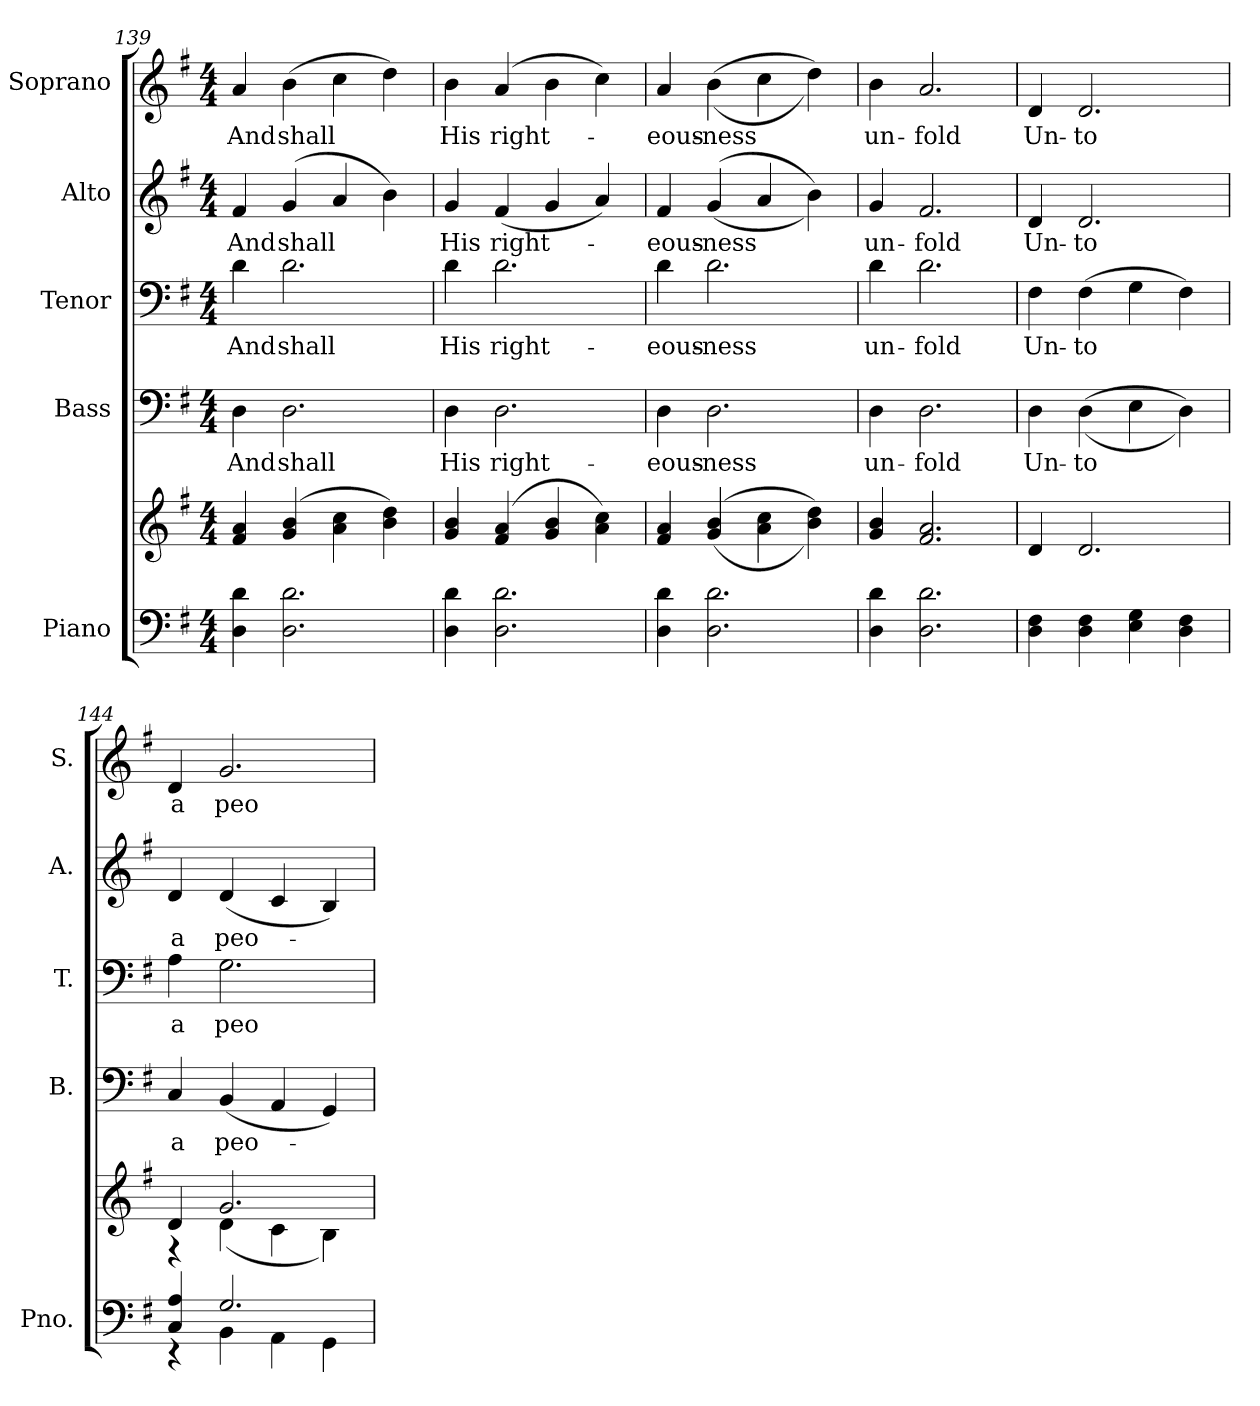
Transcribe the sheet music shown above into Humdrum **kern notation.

**kern	**kern	**kern	**text	**kern	**text	**kern	**text	**kern	**text
*part5	*part5	*part4	*part4	*part3	*part3	*part2	*part2	*part1	*part1
*staff6	*staff5	*staff4	*staff4	*staff3	*staff3	*staff2	*staff2	*staff1	*staff1
*I"Piano	*	*I"Bass	*	*I"Tenor	*	*I"Alto	*	*I"Soprano	*
*I'Pno.	*	*I'B.	*	*I'T.	*	*I'A.	*	*I'S.	*
*clefF4	*clefG2	*clefF4	*	*clefF4	*	*clefG2	*	*clefG2	*
*k[f#]	*k[f#]	*k[f#]	*	*k[f#]	*	*k[f#]	*	*k[f#]	*
*G:	*G:	*G:	*	*G:	*	*G:	*	*G:	*
*M4/4	*M4/4	*M4/4	*	*M4/4	*	*M4/4	*	*M4/4	*
=139	=139	=139	=139	=139	=139	=139	=139	=139	=139
!	!	!	!LO:LY:b:color=#000000	!	!	!	!	!	!
!	!	!	!	!	!LO:LY:b:color=#000000	!	!	!	!
!	!	!	!	!	!	!	!LO:LY:b:color=#000000	!	!
!	!	!	!	!	!	!	!	!	!LO:LY:b:color=#000000
4Di\ 4di	4f#i/ 4ai	4Di\	And	4di\	And	4f#i/	And	4ai/	And
!	!	!	!LO:LY:b:color=#000000	!	!	!	!	!	!
!	!	!	!	!	!LO:LY:b:color=#000000	!	!	!	!
!	!	!	!	!	!	!	!LO:LY:b:color=#000000	!	!
!	!	!	!	!	!	!	!	!	!LO:LY:b:color=#000000
2.Di\ 2.di	(4gi/ 4bi	2.Di\	shall	2.di\	shall	(4gi/	shall	(4bi\	shall
.	4ai\ 4cci	.	.	.	.	4ai/	.	4cci\	.
.	4bi\ 4ddi)	.	.	.	.	4bi\)	.	4ddi\)	.
=140	=140	=140	=140	=140	=140	=140	=140	=140	=140
!	!	!	!LO:LY:b:color=#000000	!	!	!	!	!	!
!	!	!	!	!	!LO:LY:b:color=#000000	!	!	!	!
!	!	!	!	!	!	!	!LO:LY:b:color=#000000	!	!
!	!	!	!	!	!	!	!	!	!LO:LY:b:color=#000000
4Di\ 4di	4gi/ 4bi	4Di\	His	4di\	His	4gi/	His	4bi\	His
!	!	!	!LO:LY:b:color=#000000	!	!	!	!	!	!
!	!	!	!	!	!LO:LY:b:color=#000000	!	!	!	!
!	!	!	!	!	!	!	!LO:LY:b:color=#000000	!	!
!	!	!	!	!	!	!	!	!	!LO:LY:b:color=#000000
2.Di\ 2.di	(4f#i/ 4ai	2.Di\	right-	2.di\	right-	(4f#i/	right-	(4ai/	right-
.	4gi/ 4bi	.	.	.	.	4gi/	.	4bi\	.
.	4ai\ 4cci)	.	.	.	.	4ai/)	.	4cci\)	.
!!LO:PB:g=z
=141	=141	=141	=141	=141	=141	=141	=141	=141	=141
!	!	!	!LO:LY:b:color=#000000	!	!	!	!	!	!
!	!	!	!	!	!LO:LY:b:color=#000000	!	!	!	!
!	!	!	!	!	!	!	!LO:LY:b:color=#000000	!	!
!	!	!	!	!	!	!	!	!	!LO:LY:b:color=#000000
4Di\ 4di	4f#i/ 4ai	4Di\	-eous-	4di\	-eous-	4f#i/	-eous-	4ai/	-eous-
!	!	!	!LO:LY:b:color=#000000	!	!	!	!	!	!
!	!	!	!	!	!LO:LY:b:color=#000000	!	!	!	!
!	!	!	!	!	!	!	!LO:LY:b:color=#000000	!	!
!	!	!	!	!	!	!	!	!	!LO:LY:b:color=#000000
2.Di\ 2.di	((4gi/ 4bi	2.Di\	-ness	2.di\	-ness	((4gi/	-ness	((4bi\	-ness
.	4ai\ 4cci	.	.	.	.	4ai/	.	4cci\	.
.	4bi\ 4ddi))	.	.	.	.	4bi\))	.	4ddi\))	.
=142	=142	=142	=142	=142	=142	=142	=142	=142	=142
!	!	!	!LO:LY:b:color=#000000	!	!	!	!	!	!
!	!	!	!	!	!LO:LY:b:color=#000000	!	!	!	!
!	!	!	!	!	!	!	!LO:LY:b:color=#000000	!	!
!	!	!	!	!	!	!	!	!	!LO:LY:b:color=#000000
4Di\ 4di	4gi/ 4bi	4Di\	un-	4di\	un-	4gi/	un-	4bi\	un-
!	!	!	!LO:LY:b:color=#000000	!	!	!	!	!	!
!	!	!	!	!	!LO:LY:b:color=#000000	!	!	!	!
!	!	!	!	!	!	!	!LO:LY:b:color=#000000	!	!
!	!	!	!	!	!	!	!	!	!LO:LY:b:color=#000000
2.Di\ 2.di	2.f#i/ 2.ai	2.Di\	-fold	2.di\	-fold	2.f#i/	-fold	2.ai/	-fold
=143	=143	=143	=143	=143	=143	=143	=143	=143	=143
!	!	!	!LO:LY:b:color=#000000	!	!	!	!	!	!
!	!	!	!	!	!LO:LY:b:color=#000000	!	!	!	!
!	!	!	!	!	!	!	!LO:LY:b:color=#000000	!	!
!	!	!	!	!	!	!	!	!	!LO:LY:b:color=#000000
4Di\ 4F#i	4di/	4Di\	Un-	4F#i\	Un-	4di/	Un-	4di/	Un-
!	!	!	!LO:LY:b:color=#000000	!	!	!	!	!	!
!	!	!	!	!	!LO:LY:b:color=#000000	!	!	!	!
!	!	!	!	!	!	!	!LO:LY:b:color=#000000	!	!
!	!	!	!	!	!	!	!	!	!LO:LY:b:color=#000000
4Di\ 4F#i	2.di/	((4Di\	-to	(4F#i\	-to	2.di/	-to	2.di/	-to
4Ei\ 4Gi	.	4Ei\	.	4Gi\	.	.	.	.	.
4Di\ 4F#i	.	4Di\))	.	4F#i\)	.	.	.	.	.
=144	=144	=144	=144	=144	=144	=144	=144	=144	=144
*^	*^	*	*	*	*	*	*	*	*
!	!	!	!	!	!LO:LY:b:color=#000000	!	!	!	!	!	!
!	!	!	!	!	!	!	!LO:LY:b:color=#000000	!	!	!	!
!	!	!	!	!	!	!	!	!	!LO:LY:b:color=#000000	!	!
!	!	!	!	!	!	!	!	!	!	!	!LO:LY:b:color=#000000
4Ci/ 4Ai	4r	4di/	4r	4Ci/	a	4Ai\	a	4di/	a	4di/	a
!	!	!	!	!	!LO:LY:b:color=#000000	!	!	!	!	!	!
!	!	!	!	!	!	!	!LO:LY:b:color=#000000	!	!	!	!
!	!	!	!	!	!	!	!	!	!LO:LY:b:color=#000000	!	!
!	!	!	!	!	!	!	!	!	!	!	!LO:LY:b:color=#000000
2.Gi/	4BBi\	2.gi/	(4di\	(4BBi/	peo-	2.Gi\	peo-	(4di/	peo-	2.gi/	peo-
.	4AAi\	.	4ci\	4AAi/	.	.	.	4ci/	.	.	.
.	4GGi\	.	4Bi\)	4GGi/)	.	.	.	4Bi/)	.	.	.
*v	*v	*	*	*	*	*	*	*	*	*	*
*	*v	*v	*	*	*	*	*	*	*	*
=	=	=	=	=	=	=	=	=	=
*-	*-	*-	*-	*-	*-	*-	*-	*-	*-
